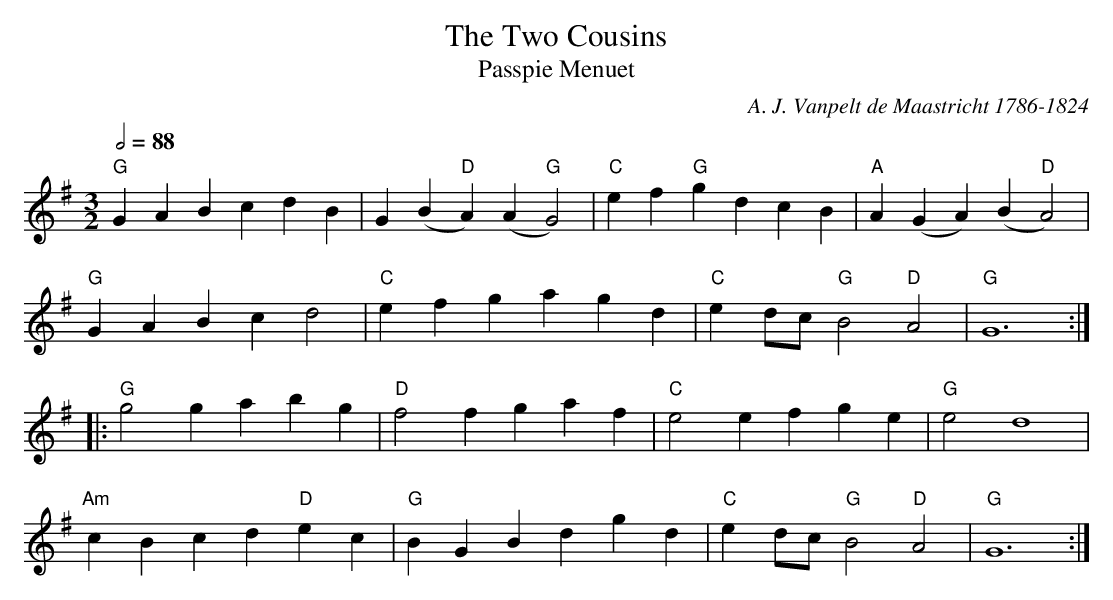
X:1
T:The Two Cousins
T:Passpie Menuet
C:A. J. Vanpelt de Maastricht 1786-1824
M:3/2
Q:1/2=88
L:1/4
K:G
"G"GA Bc dB|G(B"D"A)(A"G"G2)|"C"ef "G"gd cB|"A"A (GA)(B"D"A2)|
"G"GA Bc d2|"C"ef ga gd|"C"ed/c/"G"B2 "D"A2|"G"G6:|
|:"G"g2 ga bg|"D"f2 fg af|"C"e2 efge|"G"e2 d4|
"Am"cBcd"D"ec|"G"BGBdgd|"C"ed/c/"G"B2 "D"A2|"G"G6:|
